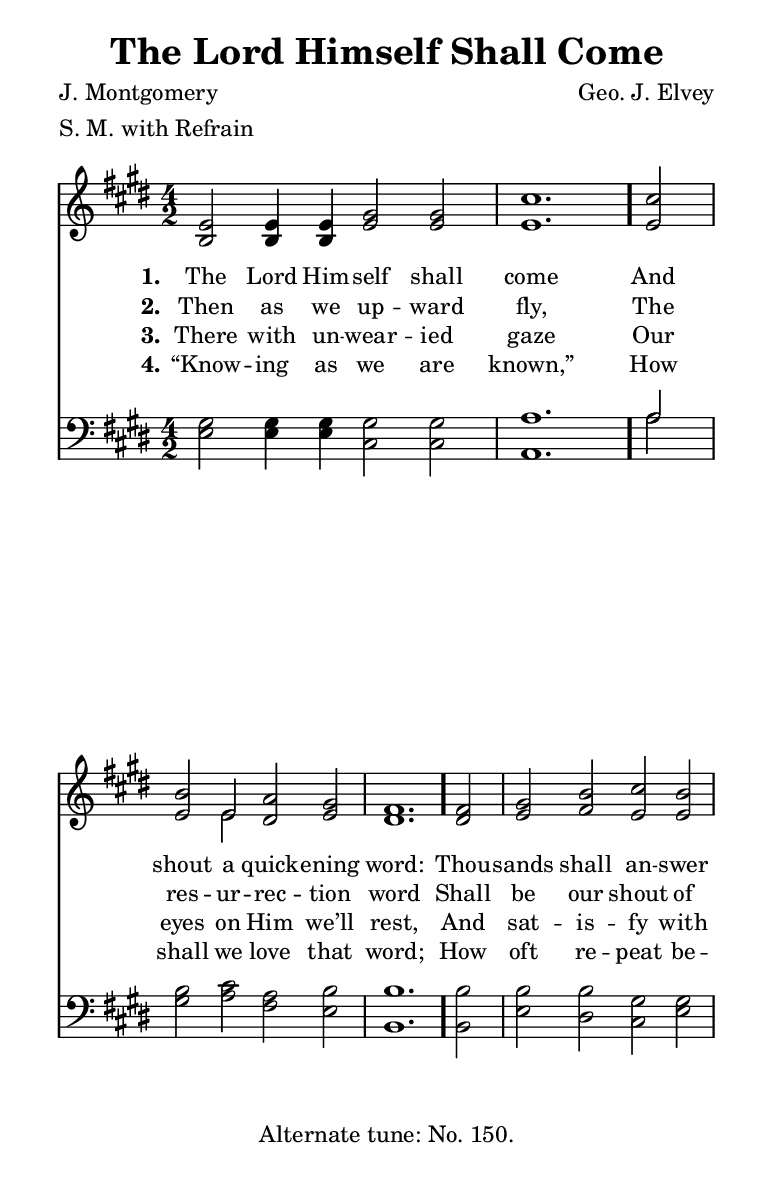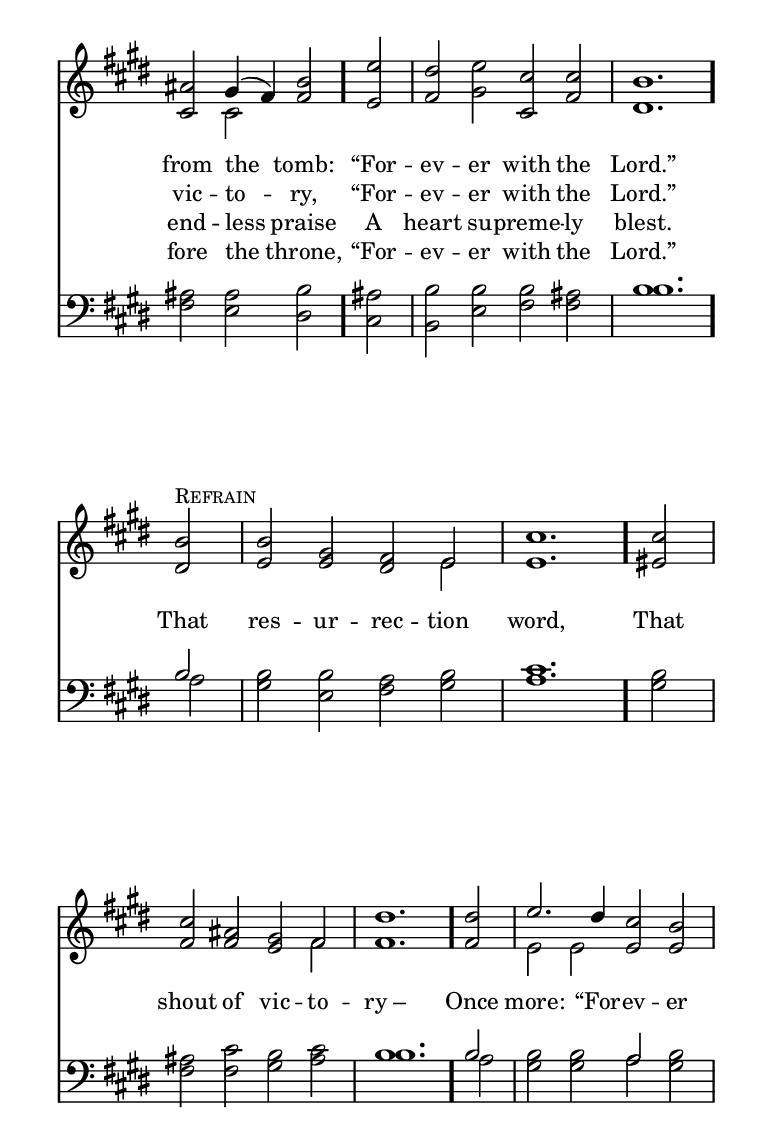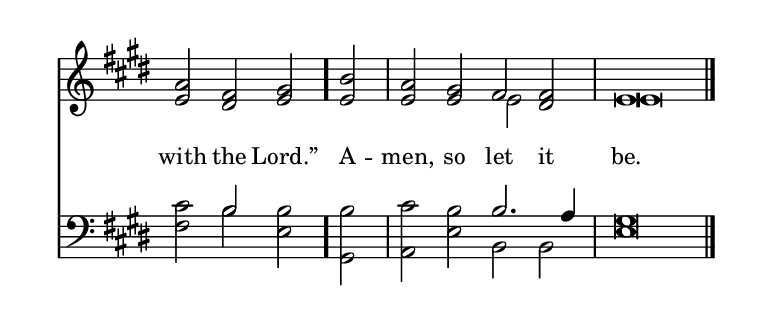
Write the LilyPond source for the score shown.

\include "common/global.ily"
\paper {
  \include "common/paper.ily"
  oddFooterMarkup = \markup { \fill-line { \on-the-fly \first-page "Alternate tune: No. 150." } }
}

\header{
  hymnnumber = "195"
  title = "The Lord Himself Shall Come"
  tunename = "Diademata"
  meter = "S. M. with Refrain"
  poet = "J. Montgomery"
  composer = "Geo. J. Elvey"
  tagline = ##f
}

global = {
  \include "common/overrides.ily"
  \override Staff.TimeSignature.style = #'numbered
  \time 4/2
  \override Score.MetronomeMark.transparent = ##t % hide all fermata changes too
  \tempo 2=90
  \key e \major
  \autoBeamOff
}

notesSoprano = {
\global
\relative c' {

  e2 e4 e gis2 gis | cis1.
  cis2 | b e, a gis | fis1.
  fis2 | gis b cis b | ais gis4( fis) b2
  e2 | dis e cis cis | b1.

  << s^\markup { \small \caps "Refrain" }
  { b2 | b gis fis e | cis'1. } >>
  cis2 | cis ais gis fis | dis'1.
  dis2 | e2. dis4 cis2 b | a fis gis
  b | a gis fis fis | e\breve

  \bar "|."

}
}

notesAlto = {
\global
\relative e' {

  b2 b4 b e2 e | e1.
  e2 | e e dis e | dis1.
  dis2 | e fis e e | cis cis fis
  e | fis gis cis, fis | dis1.

  dis2 | e e dis e | e1.
  eis2 | fis fis e fis | fis1.
  fis2 | e e e e | e dis e
  e2 | e e e dis | e\breve

}
}

notesTenor = {
\global
\relative a {

  gis2 gis4 gis gis2 gis | a1.
  a2 | b cis a b | b1.
  b2 | b b gis gis | ais ais b
  ais!2 | b b b ais! | b1.

  b2 | b b a b | cis1.
  b2 | ais cis b cis | b1.
  b2 | b b a b | cis b b
  b | cis b b2. a4 | gis\breve

}
}

notesBass = {
\global
\relative f {

  e2 e4 e cis2 cis | a1.
  a'2 | gis a fis e | b1.
  b2 | e dis cis e | fis e dis
  cis | b e fis fis | b1.

  a2 | gis e fis gis | a1.
  gis2 | fis fis gis ais | b1.
  a2 | gis gis a gis | fis b e,
  gis,2 | a e' b b | e\breve

}
}

Refrain = \lyricmode {

That res -- ur -- rec -- tion word, \bar "."
That shout of vic -- to -- ry_– \bar "." \eogbreak
Once more: “For -- ev -- er with the Lord.” \bar "."
A -- men, so let it be. \bar "." \eogbreak

}

wordsA = \lyricmode {
\set stanza = "1."

The Lord Him -- self shall come \bar "."
And shout a quick -- ening word: \bar "." \eogbreak
Thou -- sands shall an -- swer from the tomb: \bar "."
“For -- ev -- er with the Lord.” \bar "." \eogbreak

}

wordsB = \lyricmode {
\set stanza = "2."

Then as we up -- ward fly,
The res -- ur -- rec -- tion word
Shall be our shout of vic -- to -- ry,
“For -- ev -- er with the Lord.”

\Refrain

}

wordsC = \lyricmode {
\set stanza = "3."

There with un -- wear -- ied gaze
Our eyes on Him we’ll rest,
And sat -- is -- fy with end -- less praise
A heart su -- preme -- ly blest.

}

wordsD = \lyricmode {
\set stanza = "4."

“Know -- ing as we are known,”
How shall we love that word;
How oft re -- peat be -- fore the throne,
“For -- ev -- er with the Lord.”

}

\score {
  \context ChoirStaff <<
    \context Staff = upper <<
      \set Staff.autoBeaming = ##f
      \set ChoirStaff.systemStartDelimiter = #'SystemStartBar
      \set ChoirStaff.printPartCombineTexts = ##f
      \partcombine #'(2 . 11) \notesSoprano \notesAlto
      \context NullVoice = sopranos { \voiceOne << \notesSoprano >> }
      \context Lyrics = one   \lyricsto sopranos \wordsA
      \context Lyrics = two   \lyricsto sopranos \wordsB
      \context Lyrics = three \lyricsto sopranos \wordsC
      \context Lyrics = four  \lyricsto sopranos \wordsD
    >>
    \context Staff = men <<
      \set Staff.autoBeaming = ##f
      \clef bass
      \set ChoirStaff.printPartCombineTexts = ##f
      \partcombine #'(2 . 11) \notesTenor \notesBass
    >>
  >>
  \layout {
    \include "common/layout.ily"
  }
  \midi{
    \include "common/midi.ily"
  }
}

\version "2.19.49"  % necessary for upgrading to future LilyPond versions.

% vi:set et ts=2 sw=2 ai nocindent syntax=lilypond:
